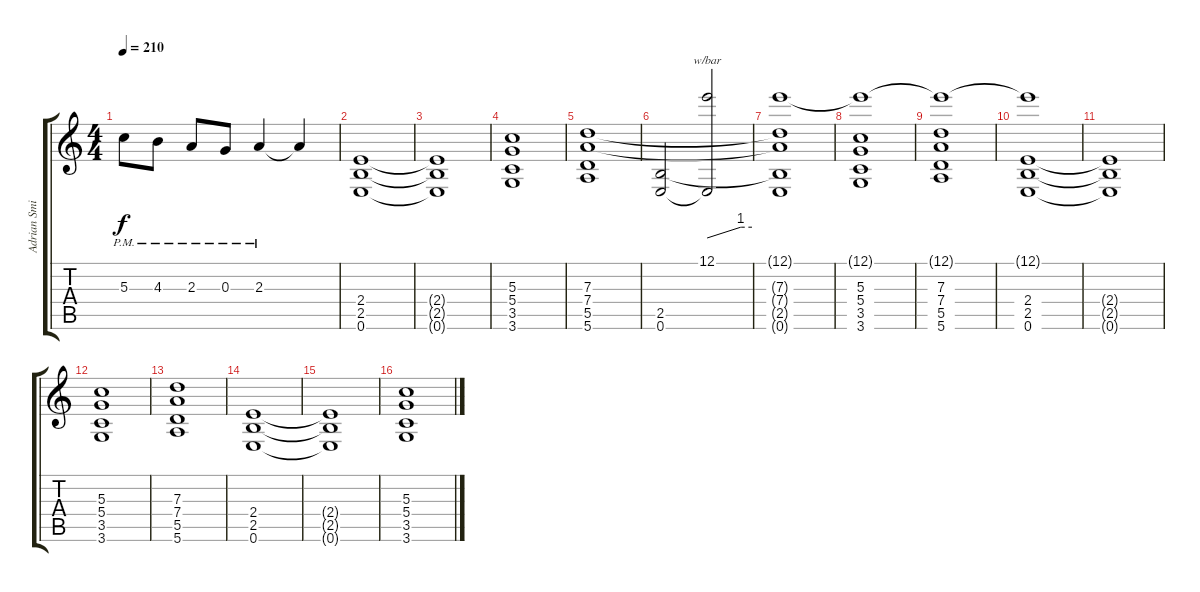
\track ("Adrian Smith" "Adrian Smi") {instrument distortionguitar}
\staff {score tabs}
\tuning (E4 B3 G3 D3 A2 E2) {hide}
\ts (4 4)
\tempo 210
\clef g2
\ks c
5.3{pm}.8{dy f} 4.3{pm}.8 2.3{pm}.8 0.3{pm}.8 2.3{pm}.4 2.3{t}.4 |
(2.4 2.5 0.6).1 |
(2.4{t} 2.5{t} 0.6{t}).1 |
(5.3 5.4 3.5 3.6).1 |
(7.3 7.4 5.5 5.6).1 |
(2.5 0.6).2 (12.1 0.6{t}).2{tbe (custom default 0 0 45 4 60 4)} |
(12.1{t} 7.3{t} 7.4{t} 2.5{t} 0.6{t}).1 |
(12.1{t} 5.3 5.4 3.5 3.6).1 |
(12.1{t} 7.3 7.4 5.5 5.6).1 |
(12.1{t} 2.4 2.5 0.6).1 |
(2.4{t} 2.5{t} 0.6{t}).1 |
(5.3 5.4 3.5 3.6).1 |
(7.3 7.4 5.5 5.6).1 |
(2.4 2.5 0.6).1 |
(2.4{t} 2.5{t} 0.6{t}).1 |
(5.3 5.4 3.5 3.6).1
